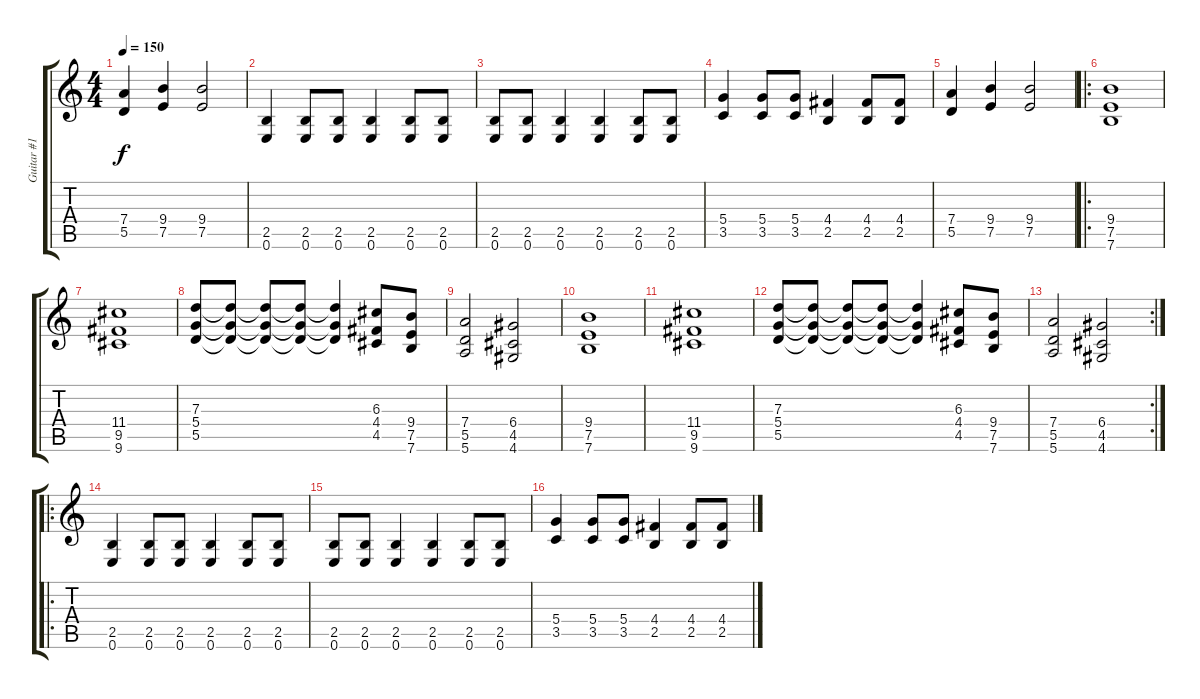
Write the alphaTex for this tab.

\track ("Guitar #1" "Guitar #1") {instrument distortionguitar}
\staff {score tabs}
\tuning (E4 B3 G3 D3 A2 E2) {hide}
\ts (4 4)
\tempo 150
\clef g2
\ks c
(7.4 5.5).4{dy f} (9.4 7.5).4 (9.4 7.5).2 |
(2.5 0.6).4 (2.5 0.6).8 (2.5 0.6).8 (2.5 0.6).4 (2.5 0.6).8 (2.5 0.6).8 |
(2.5 0.6).8 (2.5 0.6).8 (2.5 0.6).4 (2.5 0.6).4 (2.5 0.6).8 (2.5 0.6).8 |
(5.4 3.5).4 (5.4 3.5).8 (5.4 3.5).8 (4.4 2.5).4 (4.4 2.5).8 (4.4 2.5).8 |
(7.4 5.5).4 (9.4 7.5).4 (9.4 7.5).2 |
\ro
(9.4 7.5 7.6).1 |
(11.4 9.5 9.6).1 |
(7.3 5.4 5.5).8 (7.3{t} 5.4{t} 5.5{t}).8 (7.3{t} 5.4{t} 5.5{t}).8 (7.3{t} 5.4{t} 5.5{t}).8 (7.3{t} 5.4{t} 5.5{t}).4 (6.3 4.4 4.5).8 (9.4 7.5 7.6).8 |
(7.4 5.5 5.6).2 (6.4 4.5 4.6).2 |
(9.4 7.5 7.6).1 |
(11.4 9.5 9.6).1 |
(7.3 5.4 5.5).8 (7.3{t} 5.4{t} 5.5{t}).8 (7.3{t} 5.4{t} 5.5{t}).8 (7.3{t} 5.4{t} 5.5{t}).8 (7.3{t} 5.4{t} 5.5{t}).4 (6.3 4.4 4.5).8 (9.4 7.5 7.6).8 |
\rc 2
(7.4 5.5 5.6).2 (6.4 4.5 4.6).2 |
\ro
(2.5 0.6).4 (2.5 0.6).8 (2.5 0.6).8 (2.5 0.6).4 (2.5 0.6).8 (2.5 0.6).8 |
(2.5 0.6).8 (2.5 0.6).8 (2.5 0.6).4 (2.5 0.6).4 (2.5 0.6).8 (2.5 0.6).8 |
(5.4 3.5).4 (5.4 3.5).8 (5.4 3.5).8 (4.4 2.5).4 (4.4 2.5).8 (4.4 2.5).8
